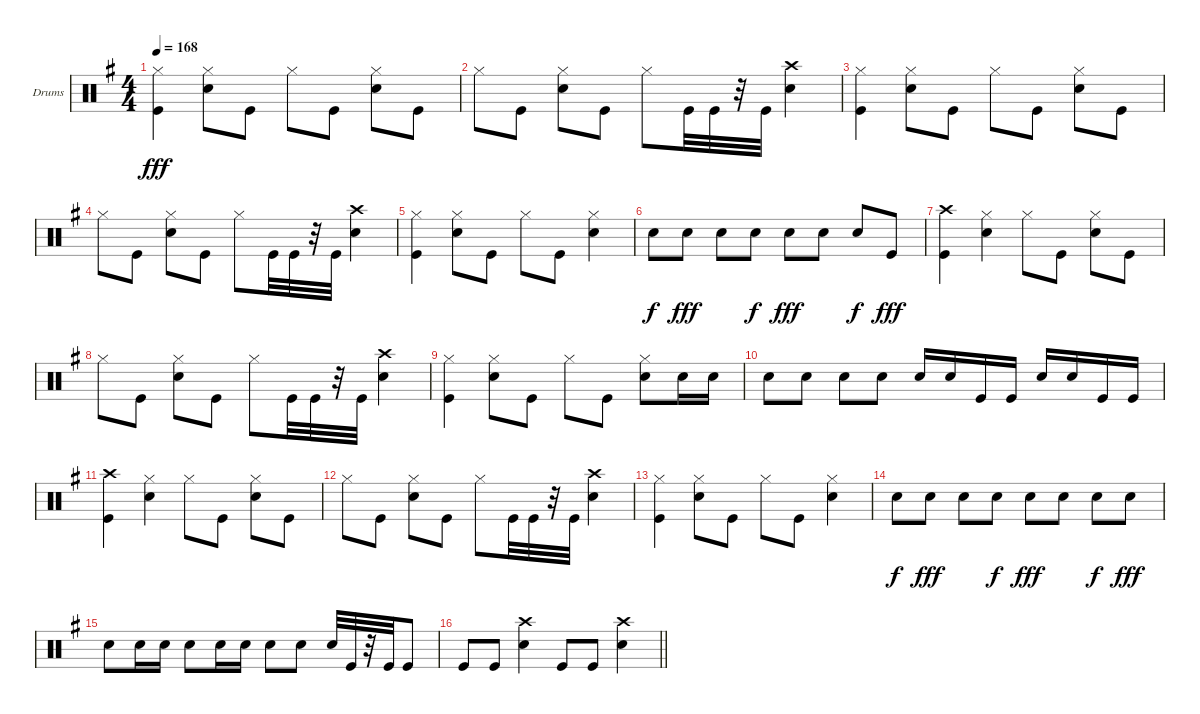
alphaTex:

\bracketExtendMode groupsimilarinstruments
\firstSystemTrackNameOrientation horizontal
\otherSystemsTrackNameOrientation horizontal
\track ("Drumkit" "Drums") {instrument percussion}
\staff {score}
\articulation defaults
\ts (4 4)
\tempo 168
\clef neutral
\scale
1.06557
\ks g
("Hi-Hat (closed)" "Kick (hit)").4{dy fff} ("Hi-Hat (closed)" "Snare (hit) 2").8 "Kick (hit)".8 "Hi-Hat (closed)".8 "Kick (hit)".8 ("Snare (hit) 2" "Hi-Hat (closed)").8 "Kick (hit)".8 |
\scale
0.934426 "Hi-Hat (closed)".8 "Kick (hit)".8 ("Snare (hit) 2" "Hi-Hat (closed)").8 "Kick (hit)".8 "Hi-Hat (closed)".8 "Kick (hit)".32 "Kick (hit)".32 r.32 "Kick (hit)".32 ("Crash high (hit)" "Snare (hit) 2").4 |
\scale
1.06557 ("Hi-Hat (closed)" "Kick (hit)").4 ("Hi-Hat (closed)" "Snare (hit) 2").8 "Kick (hit)".8 "Hi-Hat (closed)".8 "Kick (hit)".8 ("Snare (hit) 2" "Hi-Hat (closed)").8 "Kick (hit)".8 |
\scale
0.934426 "Hi-Hat (closed)".8 "Kick (hit)".8 ("Snare (hit) 2" "Hi-Hat (closed)").8 "Kick (hit)".8 "Hi-Hat (closed)".8 "Kick (hit)".32 "Kick (hit)".32 r.32 "Kick (hit)".32 ("Crash high (hit)" "Snare (hit) 2").4 |
\scale
1.06557 ("Kick (hit)" "Hi-Hat (closed)").4 ("Hi-Hat (closed)" "Snare (hit) 2").8 "Kick (hit)".8 "Hi-Hat (closed)".8 "Kick (hit)".8 ("Snare (hit) 2" "Hi-Hat (closed)").4 |
\scale
0.934426 "Snare (hit) 2".8{dy f} "Snare (hit) 2".8{dy fff} "Snare (hit) 2".8 "Snare (hit) 2".8{dy f} "Snare (hit) 2".8{dy fff} "Snare (hit) 2".8 "Snare (hit) 2".8{dy f} "Kick (hit)".8{dy fff} |
\scale
1.06557 ("Kick (hit)" "Crash high (hit)").4 ("Hi-Hat (closed)" "Snare (hit) 2").4 "Hi-Hat (closed)".8 "Kick (hit)".8 ("Snare (hit) 2" "Hi-Hat (closed)").8 "Kick (hit)".8 |
\scale
0.934426 "Hi-Hat (closed)".8 "Kick (hit)".8 ("Snare (hit) 2" "Hi-Hat (closed)").8 "Kick (hit)".8 "Hi-Hat (closed)".8 "Kick (hit)".32 "Kick (hit)".32 r.32 "Kick (hit)".32 ("Crash high (hit)" "Snare (hit) 2").4 |
\scale
1.06557 ("Hi-Hat (closed)" "Kick (hit)").4 ("Snare (hit) 2" "Hi-Hat (closed)").8 "Kick (hit)".8 "Hi-Hat (closed)".8 "Kick (hit)".8 ("Snare (hit) 2" "Hi-Hat (closed)").8 "Snare (hit) 2".16 "Snare (hit) 2".16 |
\scale
0.934426 "Snare (hit) 2".8 "Snare (hit) 2".8 "Snare (hit) 2".8 "Snare (hit) 2".8 "Snare (hit) 2".16 "Snare (hit) 2".16 "Kick (hit)".16 "Kick (hit)".16 "Snare (hit) 2".16 "Snare (hit) 2".16 "Kick (hit)".16 "Kick (hit)".16 |
\scale
1.06557 ("Kick (hit)" "Crash high (hit)").4 ("Hi-Hat (closed)" "Snare (hit) 2").4 "Hi-Hat (closed)".8 "Kick (hit)".8 ("Snare (hit) 2" "Hi-Hat (closed)").8 "Kick (hit)".8 |
\scale
0.934426 "Hi-Hat (closed)".8 "Kick (hit)".8 ("Snare (hit) 2" "Hi-Hat (closed)").8 "Kick (hit)".8 "Hi-Hat (closed)".8 "Kick (hit)".32 "Kick (hit)".32 r.32 "Kick (hit)".32 ("Crash high (hit)" "Snare (hit) 2").4 |
\scale
1.06557 ("Hi-Hat (closed)" "Kick (hit)").4 ("Snare (hit) 2" "Hi-Hat (closed)").8 "Kick (hit)".8 "Hi-Hat (closed)".8 "Kick (hit)".8 ("Snare (hit) 2" "Hi-Hat (closed)").4 |
\scale
0.934426 "Snare (hit) 2".8{dy f} "Snare (hit) 2".8{dy fff} "Snare (hit) 2".8 "Snare (hit) 2".8{dy f} "Snare (hit) 2".8{dy fff} "Snare (hit) 2".8 "Snare (hit) 2".8{dy f} "Snare (hit) 2".8{dy fff} |
\scale
1.06557 "Snare (hit) 2".8 "Snare (hit) 2".16 "Snare (hit) 2".16 "Snare (hit) 2".8 "Snare (hit) 2".16 "Snare (hit) 2".16 "Snare (hit) 2".8 "Snare (hit) 2".8 "Snare (hit) 2".32 "Kick (hit)".32 r.32 "Kick (hit)".32 "Kick (hit)".8 |
\scale
0.934426
\barLineRight lightlight "Kick (hit)".8 "Kick (hit)".8
("Crash high (hit)" "Snare (hit) 2").4 "Kick (hit)".8 "Kick (hit)".8 ("Crash high (hit)" "Snare (hit) 2").4
